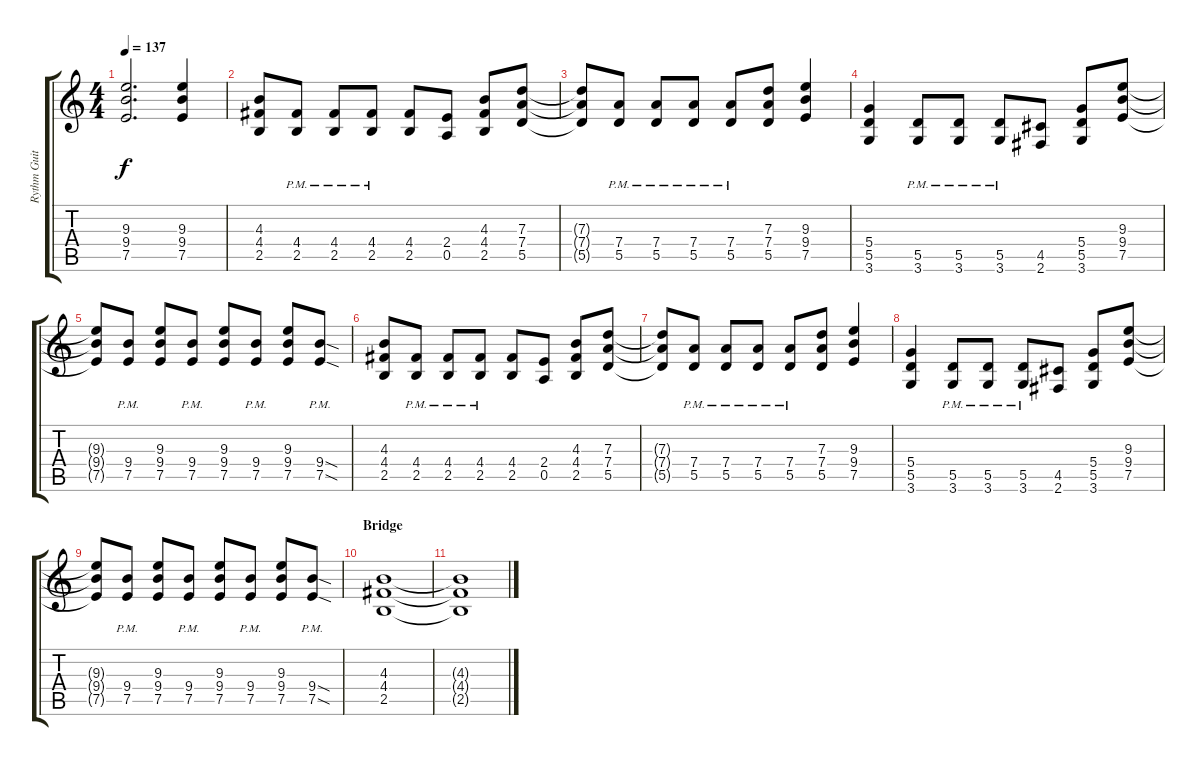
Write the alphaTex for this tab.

\track ("Rythm Guitar (Safwan)" "Rythm Guit") {instrument distortionguitar}
\staff {score tabs}
\tuning (E4 B3 G3 D3 A2 E2) {hide}
\ts (4 4)
\tempo 137
\clef g2
\ks c
(9.3{t} 9.4{t} 7.5{t}).2{d dy f} (9.3 9.4 7.5).4 |
(4.3 4.4 2.5).8{volume 11} (4.4{pm} 2.5{pm}).8 (4.4{pm} 2.5{pm}).8 (4.4{pm} 2.5{pm}).8 (4.4 2.5).8 (2.4 0.5).8 (4.3 4.4 2.5).8 (7.3 7.4 5.5).8 |
(7.3{t} 7.4{t} 5.5{t}).8 (7.4{pm} 5.5{pm}).8 (7.4{pm} 5.5{pm}).8 (7.4{pm} 5.5{pm}).8 (7.4{pm} 5.5{pm}).8 (7.3 7.4 5.5).8 (9.3 9.4 7.5).4 |
(5.4 5.5 3.6).4 (5.5{pm} 3.6{pm}).8 (5.5{pm} 3.6{pm}).8 (5.5{pm} 3.6{pm}).8 (4.5 2.6).8 (5.4 5.5 3.6).8 (9.3 9.4 7.5).8 |
(9.3{t} 9.4{t} 7.5{t}).8 (9.4{pm} 7.5{pm}).8 (9.3 9.4 7.5).8 (9.4{pm} 7.5{pm}).8 (9.3 9.4 7.5).8 (9.4{pm} 7.5{pm}).8 (9.3 9.4 7.5).8 (9.4{sod pm} 7.5{sod pm}).8 |
(4.3 4.4 2.5).8 (4.4{pm} 2.5{pm}).8 (4.4{pm} 2.5{pm}).8 (4.4{pm} 2.5{pm}).8 (4.4 2.5).8 (2.4 0.5).8 (4.3 4.4 2.5).8 (7.3 7.4 5.5).8 |
(7.3{t} 7.4{t} 5.5{t}).8 (7.4{pm} 5.5{pm}).8 (7.4{pm} 5.5{pm}).8 (7.4{pm} 5.5{pm}).8 (7.4{pm} 5.5{pm}).8 (7.3 7.4 5.5).8 (9.3 9.4 7.5).4 |
(5.4 5.5 3.6).4 (5.5{pm} 3.6{pm}).8 (5.5{pm} 3.6{pm}).8 (5.5{pm} 3.6{pm}).8 (4.5 2.6).8 (5.4 5.5 3.6).8 (9.3 9.4 7.5).8 |
(9.3{t} 9.4{t} 7.5{t}).8 (9.4{pm} 7.5{pm}).8 (9.3 9.4 7.5).8 (9.4{pm} 7.5{pm}).8 (9.3 9.4 7.5).8 (9.4{pm} 7.5{pm}).8 (9.3 9.4 7.5).8 (9.4{sod pm} 7.5{sod pm}).8 |
\section ("" "Bridge")
(4.3 4.4 2.5).1{volume 0} |
(4.3{t} 4.4{t} 2.5{t}).1
